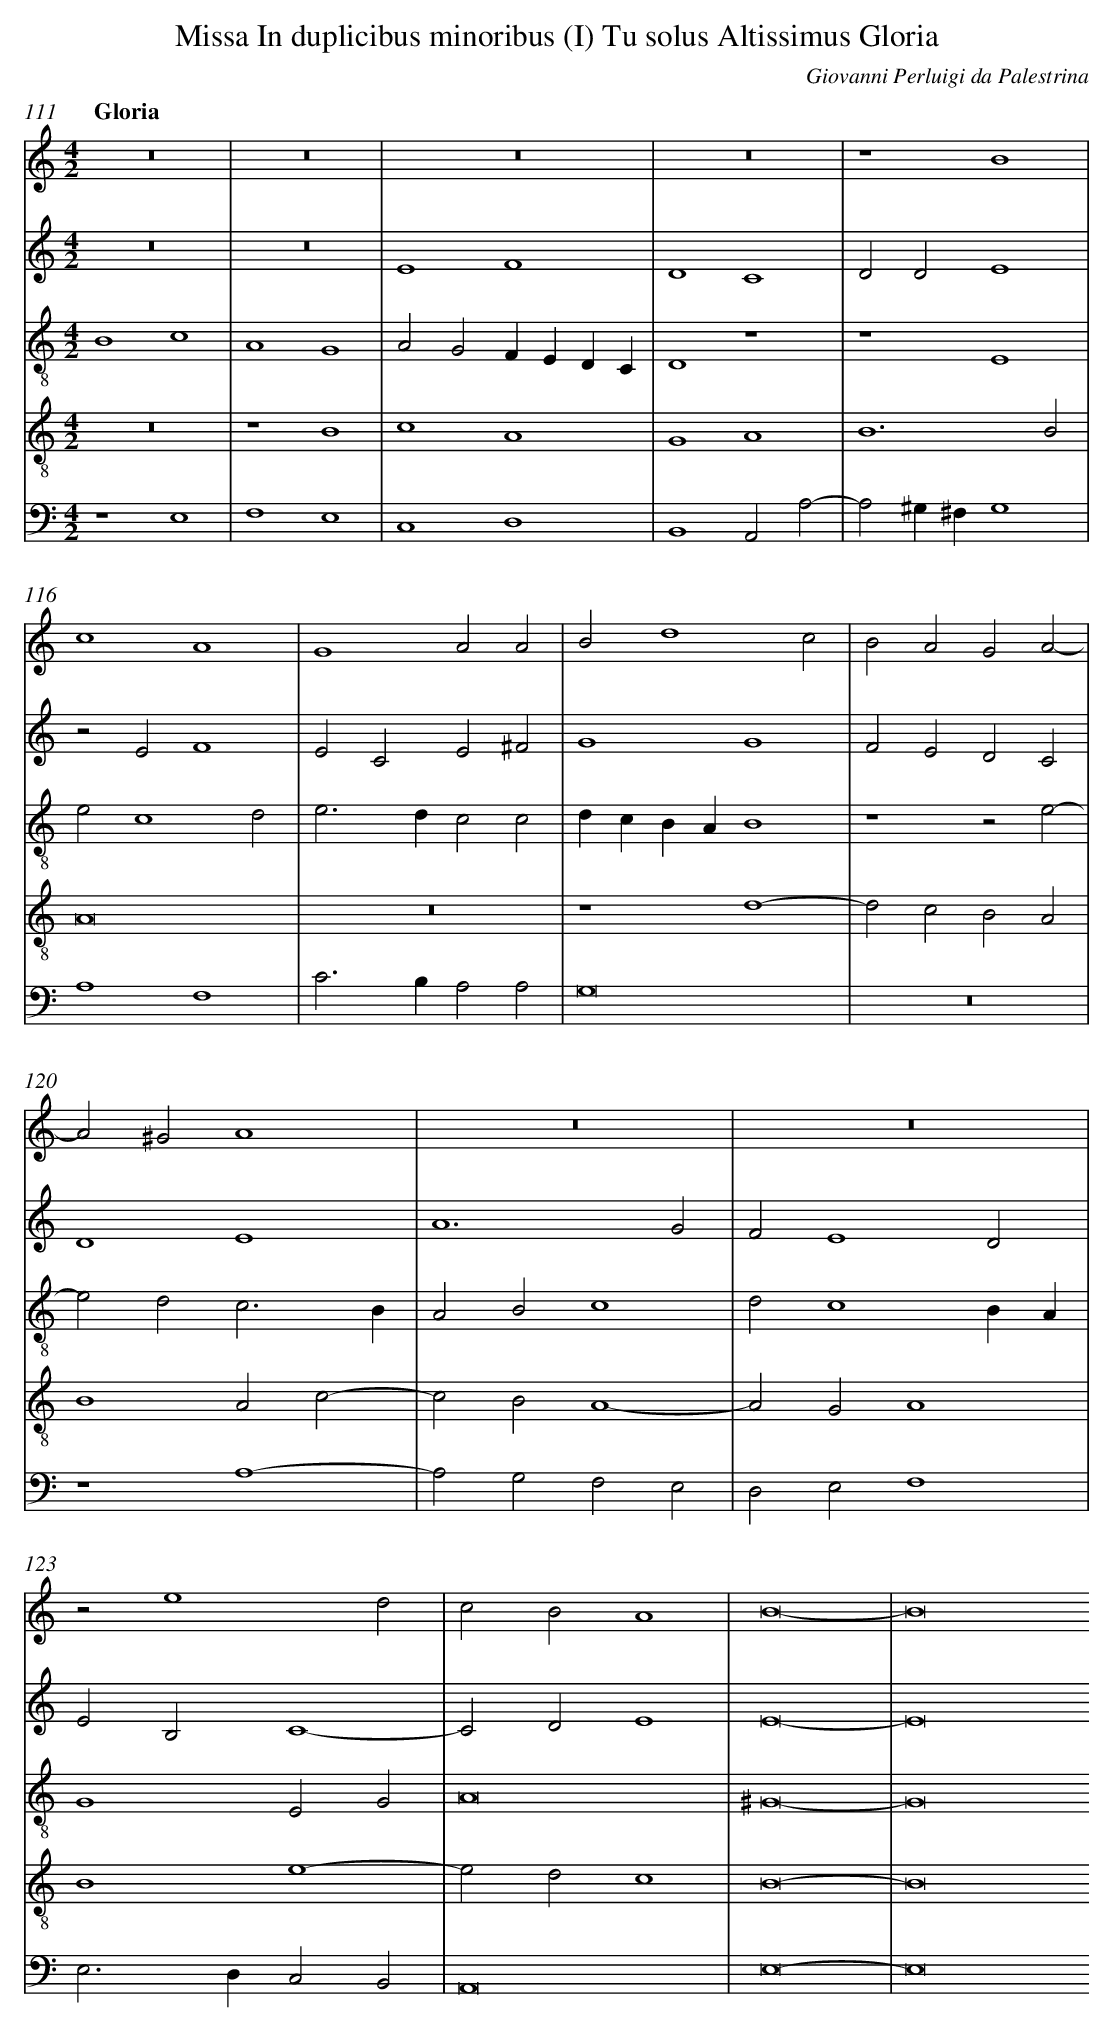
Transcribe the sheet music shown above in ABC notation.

X:1
T: Missa In duplicibus minoribus (I) Tu solus Altissimus Gloria
C: Giovanni Perluigi da Palestrina
L: 1/4
M: 4/2
Q: "Gloria"
V: 1 clef=treble
V: 2 clef=treble
V: 3 clef=treble-8
V: 4 clef=treble-8
V: 5 clef=bass
K: C
[V:1] z8 |
[V:2] z8 |
[V:3] B4c4 |
[V:4] z8 |
[V:5] z4E,4 |
[V:1] z8 |
[V:2] z8 |
[V:3] A4G4 |
[V:4] z4B4 |
[V:5] F,4E,4 |
[V:1] z8 |
[V:2] E4F4 |
[V:3] A2G2FEDC |
[V:4] c4A4 |
[V:5] C,4D,4 |
[V:1] z8 |
[V:2] D4C4 |
[V:3] D4z4 |
[V:4] G4A4 |
[V:5] B,,4A,,2A,2- |
[V:1] z4B4 |
[V:2] D2D2E4 |
[V:3] z4E4 |
[V:4] B6B2 |
[V:5] A,2^G,^F,G,4 |
[V:1] c4A4 |
[V:2] z2E2F4 |
[V:3] e2c4d2 |
[V:4] A8 |
[V:5] A,4F,4 |
[V:1] G4A2A2 |
[V:2] E2C2E2^F2 |
[V:3] e2>d2c2c2 |
[V:4] z8 |
[V:5] C2>B,2A,2A,2 |
[V:1] B2d4c2 |
[V:2] G4G4 |
[V:3] dcBAB4 |
[V:4] z4d4- |
[V:5] G,8 |
[V:1] B2A2G2A2- |
[V:2] F2E2D2C2 |
[V:3] z4z2e2- |
[V:4] d2c2B2A2 |
[V:5] z8 |
[V:1] A2^G2A4 |
[V:2] D4E4 |
[V:3] e2d2c3B |
[V:4] B4A2c2- |
[V:5] z4A,4- |
[V:1] z8 |
[V:2] A6G2 |
[V:3] A2B2c4 |
[V:4] c2B2A4- |
[V:5] A,2G,2F,2E,2 |
[V:1] z8 |
[V:2] F2E4D2 |
[V:3] d2c4BA |
[V:4] A2G2A4 |
[V:5] D,2E,2F,4 |
[V:1] z2e4d2 |
[V:2] E2B,2C4- |
[V:3] G4E2G2 |
[V:4] B4e4- |
[V:5] E,2>D,2C,2B,,2 |
[V:1] c2B2A4 |
[V:2] C2D2E4 |
[V:3] A8 |
[V:4] e2d2c4 |
[V:5] A,,8 |
[V:1] B8- |
[V:2] E8- |
[V:3] ^G8- |
[V:4] B8- |
[V:5] E,8- |
[V:1] B8
[V:2] E8
[V:3] G8
[V:4] B8
[V:5] E,8
